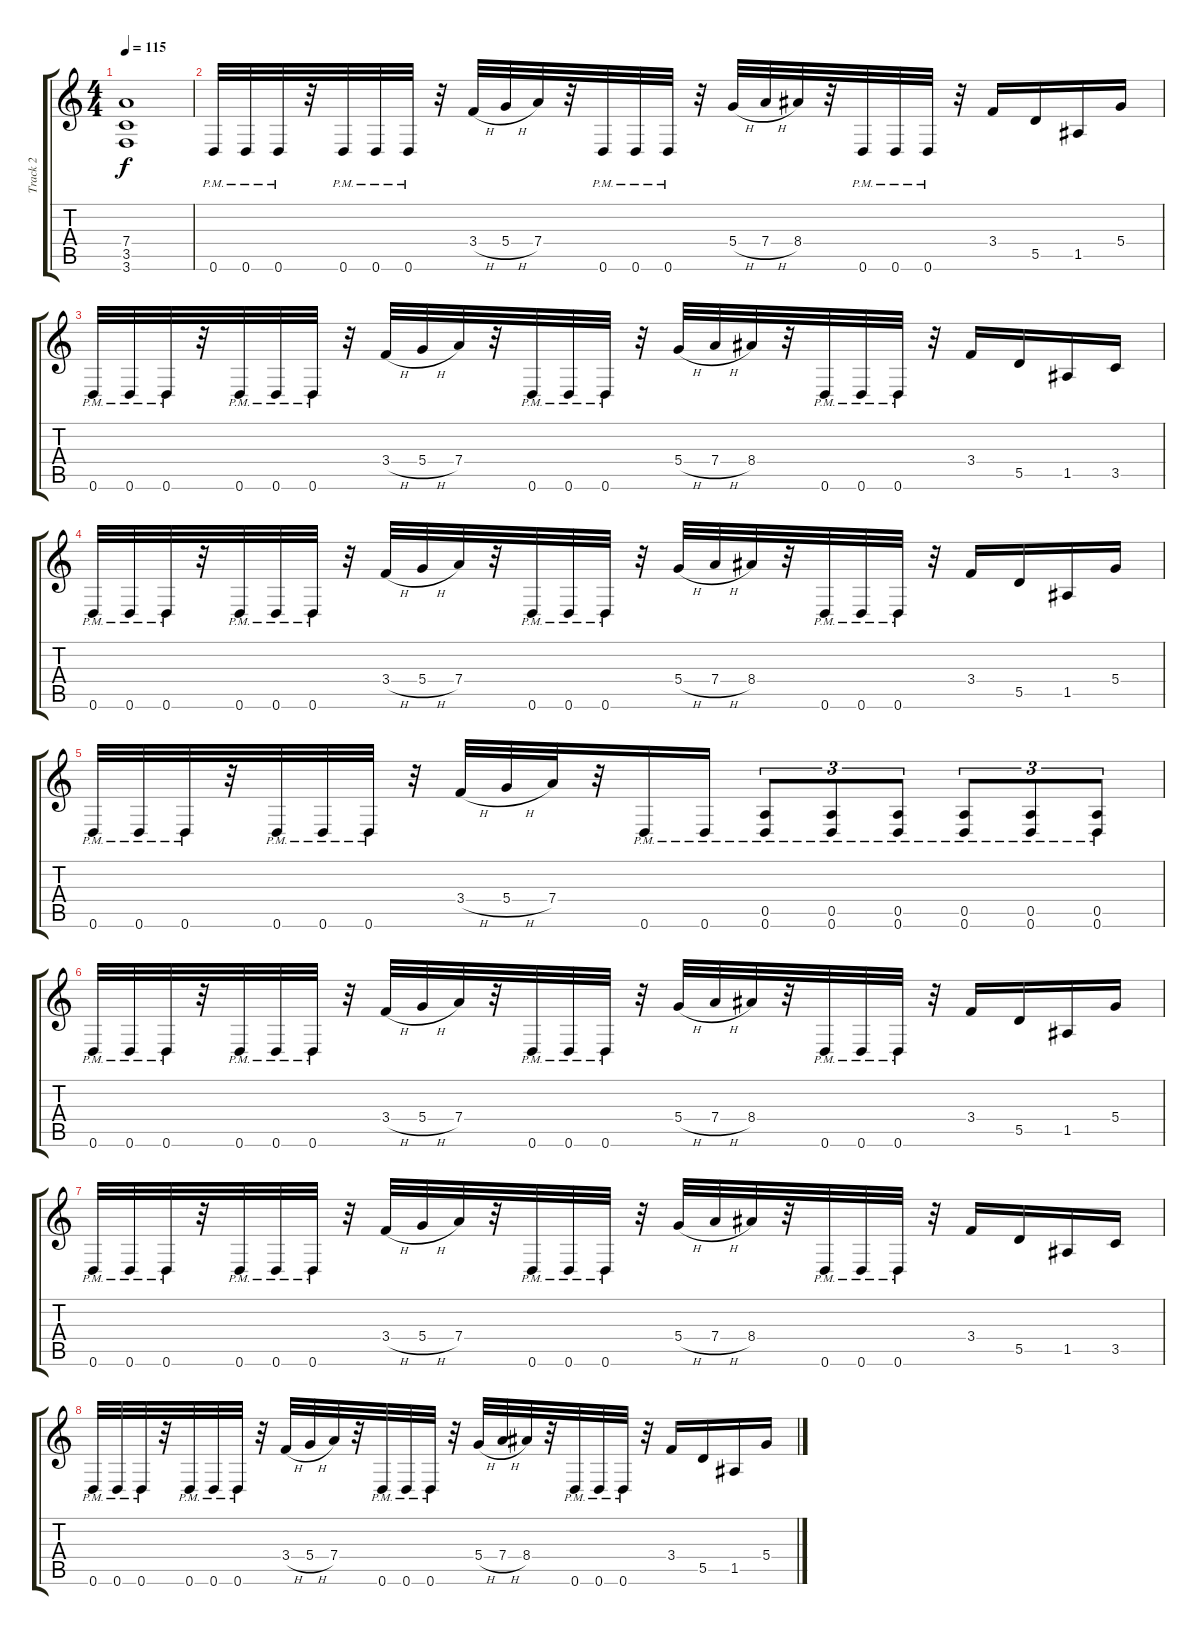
\track ("Track 2" "Track 2") {instrument distortionguitar}
\staff {score tabs}
\tuning (E4 B3 G3 D3 A2 D2) {hide}
\ts (4 4)
\tempo 115
\clef g2
\ks c
(7.4 3.5 3.6).1{dy f} |
0.6{pm}.32 0.6{pm}.32 0.6{pm}.32 r.32 0.6{pm}.32 0.6{pm}.32 0.6{pm}.32 r.32 3.4{h}.32 5.4{h}.32 7.4.32 r.32 0.6{pm}.32 0.6{pm}.32 0.6{pm}.32 r.32 5.4{h}.32 7.4{h}.32 8.4.32 r.32 0.6{pm}.32 0.6{pm}.32 0.6{pm}.32 r.32 3.4.16 5.5.16 1.5.16 5.4.16 |
0.6{pm}.32 0.6{pm}.32 0.6{pm}.32 r.32 0.6{pm}.32 0.6{pm}.32 0.6{pm}.32 r.32 3.4{h}.32 5.4{h}.32 7.4.32 r.32 0.6{pm}.32 0.6{pm}.32 0.6{pm}.32 r.32 5.4{h}.32 7.4{h}.32 8.4.32 r.32 0.6{pm}.32 0.6{pm}.32 0.6{pm}.32 r.32 3.4.16 5.5.16 1.5.16 3.5.16 |
0.6{pm}.32 0.6{pm}.32 0.6{pm}.32 r.32 0.6{pm}.32 0.6{pm}.32 0.6{pm}.32 r.32 3.4{h}.32 5.4{h}.32 7.4.32 r.32 0.6{pm}.32 0.6{pm}.32 0.6{pm}.32 r.32 5.4{h}.32 7.4{h}.32 8.4.32 r.32 0.6{pm}.32 0.6{pm}.32 0.6{pm}.32 r.32 3.4.16 5.5.16 1.5.16 5.4.16 |
0.6{pm}.32 0.6{pm}.32 0.6{pm}.32 r.32 0.6{pm}.32 0.6{pm}.32 0.6{pm}.32 r.32 3.4{h}.32 5.4{h}.32 7.4.32 r.32 0.6{pm}.16 0.6{pm}.16 (0.5 0.6{pm}).8{tu (3 2)} (0.5 0.6{pm}).8{tu (3 2)} (0.5 0.6{pm}).8{tu (3 2)} (0.5 0.6{pm}).8{tu (3 2)} (0.5 0.6{pm}).8{tu (3 2)} (0.5 0.6{pm}).8{tu (3 2)} |
0.6{pm}.32 0.6{pm}.32 0.6{pm}.32 r.32 0.6{pm}.32 0.6{pm}.32 0.6{pm}.32 r.32 3.4{h}.32 5.4{h}.32 7.4.32 r.32 0.6{pm}.32 0.6{pm}.32 0.6{pm}.32 r.32 5.4{h}.32 7.4{h}.32 8.4.32 r.32 0.6{pm}.32 0.6{pm}.32 0.6{pm}.32 r.32 3.4.16 5.5.16 1.5.16 5.4.16 |
0.6{pm}.32 0.6{pm}.32 0.6{pm}.32 r.32 0.6{pm}.32 0.6{pm}.32 0.6{pm}.32 r.32 3.4{h}.32 5.4{h}.32 7.4.32 r.32 0.6{pm}.32 0.6{pm}.32 0.6{pm}.32 r.32 5.4{h}.32 7.4{h}.32 8.4.32 r.32 0.6{pm}.32 0.6{pm}.32 0.6{pm}.32 r.32 3.4.16 5.5.16 1.5.16 3.5.16 |
0.6{pm}.32 0.6{pm}.32 0.6{pm}.32 r.32 0.6{pm}.32 0.6{pm}.32 0.6{pm}.32 r.32 3.4{h}.32 5.4{h}.32 7.4.32 r.32 0.6{pm}.32 0.6{pm}.32 0.6{pm}.32 r.32 5.4{h}.32 7.4{h}.32 8.4.32 r.32 0.6{pm}.32 0.6{pm}.32 0.6{pm}.32 r.32 3.4.16 5.5.16 1.5.16 5.4.16
